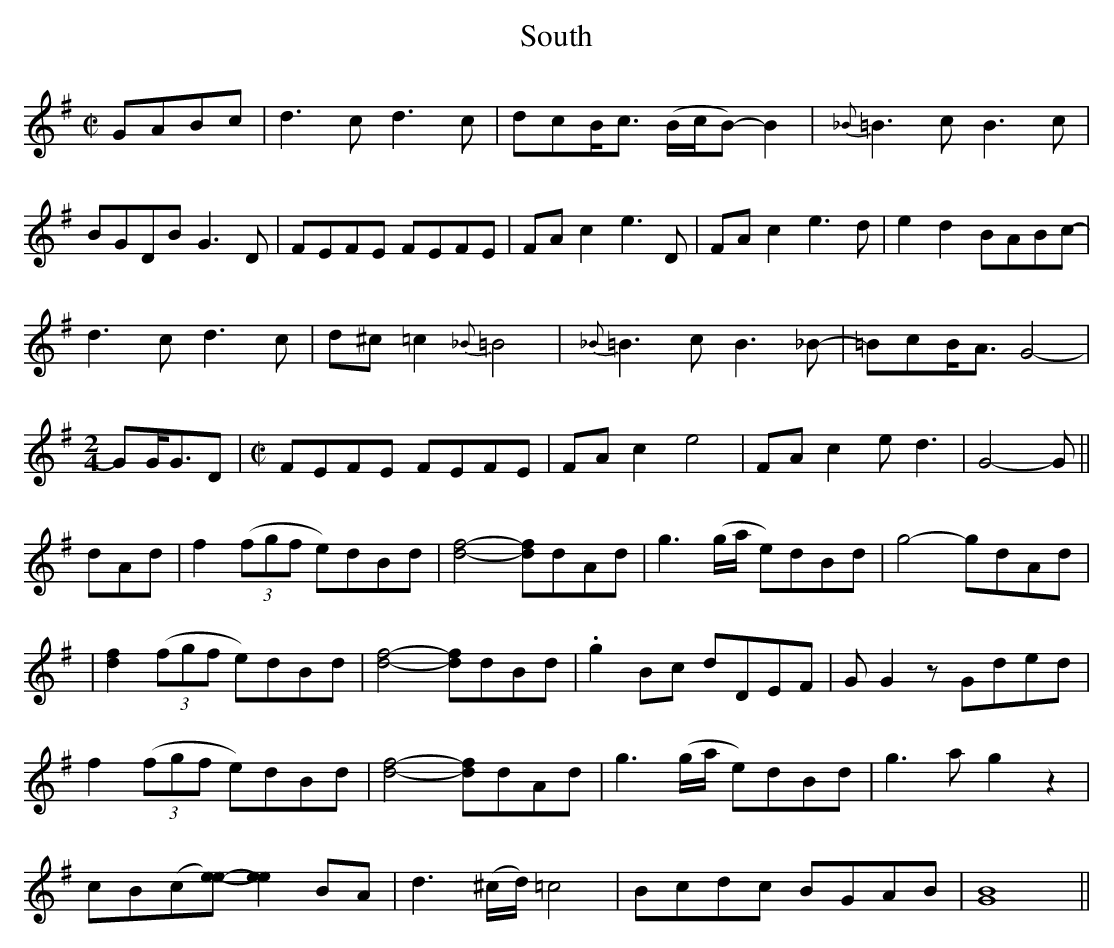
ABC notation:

X:1
T:South
M:C|
L:1/8
K:G
GABc|d3c d3c| dcB<c (B/c/B)-B2 |{_B}=B3cB3c|
BGDB G3D|FEFE FEFE|FAc2 e3D-|FA c2 e3d|e2d2BABc-|
d3c d3c|d^c=c2 {_B}=B4|{_B}=B3c- B3_B-|=BcB<A G4-|
[M:2/4]GG<GD|[M:C|]FEFE FEFE |FAc2- e4|FAc2 ed3|G4- G||
dAd|f2 ((3fgf e)dB-d|[d4f4]-[df]d-Ad|g3 (g/a/ e)dB-d|g4- gd-Ad|
|[d2f2] ((3fgf e)dB-d|[d4f4]-[df]dBd|.g2 Bc dDEF|GG2z Gded|
f2 ((3fgf e)dB-d|[d4f4]-[df]d-Ad|g3 (g/a/ e)dB-d|g3a g2z2|
cB(c-[ee])- [e2e2] BA|d3(^c/d/) =c4|Bcdc BGA-B|[G8B8]||
